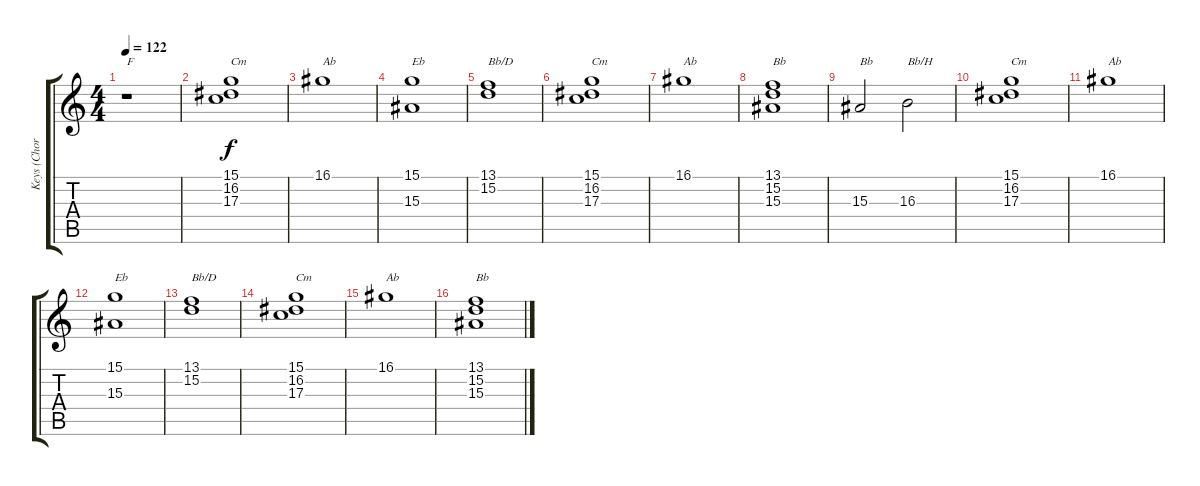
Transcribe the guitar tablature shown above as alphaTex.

\track ("Keys (Chords)" "Keys (Chor") {instrument synthvoice}
\staff {score tabs}
\tuning (E4 B3 G3 D3 A2 E2) {hide}
\ts (4 4)
\tempo 122
\clef g2
\ks c
r.1{txt "F" dy f} |
(15.1 16.2 17.3).1{txt "Cm"} |
16.1.1{txt "Ab"} |
(15.1 15.3).1{txt "Eb"} |
(13.1 15.2).1{txt "Bb/D"} |
(15.1 16.2 17.3).1{txt "Cm"} |
16.1.1{txt "Ab"} |
(13.1 15.2 15.3).1{txt "Bb"} |
15.3.2{txt "Bb"} 16.3.2{txt "Bb/H"} |
(15.1 16.2 17.3).1{txt "Cm"} |
16.1.1{txt "Ab"} |
(15.1 15.3).1{txt "Eb"} |
(13.1 15.2).1{txt "Bb/D"} |
(15.1 16.2 17.3).1{txt "Cm"} |
16.1.1{txt "Ab"} |
(13.1 15.2 15.3).1{txt "Bb"}
